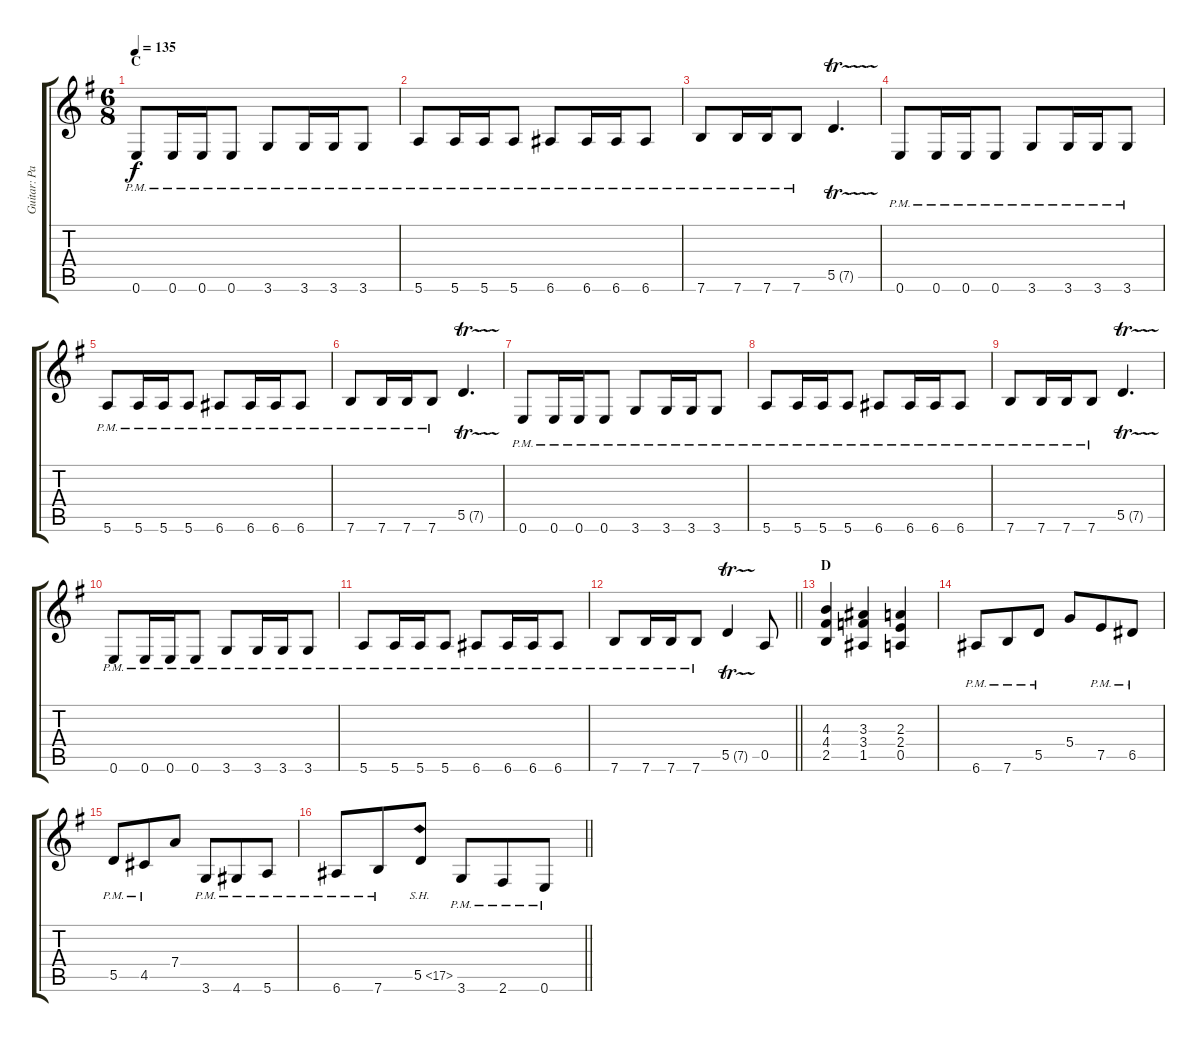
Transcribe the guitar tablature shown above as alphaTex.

\track ("Guitar: Paul" "Guitar: Pa") {instrument distortionguitar}
\staff {score tabs}
\tuning (E4 B3 G3 D3 A2 E2) {hide}
\ts (6 8)
\section ("" "C")
\tempo 135
\clef g2
\ks g
0.6{pm}.8{dy f} 0.6{pm}.16 0.6{pm}.16 0.6{pm}.8 3.6{pm}.8 3.6{pm}.16 3.6{pm}.16 3.6{pm}.8 |
5.6{pm}.8 5.6{pm}.16 5.6{pm}.16 5.6{pm}.8 6.6{pm}.8 6.6{pm}.16 6.6{pm}.16 6.6{pm}.8 |
7.6{pm}.8 7.6{pm}.16 7.6{pm}.16 7.6{pm}.8 5.5{tr (7 16)}.4{d} |
0.6{pm}.8 0.6{pm}.16 0.6{pm}.16 0.6{pm}.8 3.6{pm}.8 3.6{pm}.16 3.6{pm}.16 3.6{pm}.8 |
5.6{pm}.8 5.6{pm}.16 5.6{pm}.16 5.6{pm}.8 6.6{pm}.8 6.6{pm}.16 6.6{pm}.16 6.6{pm}.8 |
7.6{pm}.8 7.6{pm}.16 7.6{pm}.16 7.6{pm}.8 5.5{tr (7 16)}.4{d} |
0.6{pm}.8 0.6{pm}.16 0.6{pm}.16 0.6{pm}.8 3.6{pm}.8 3.6{pm}.16 3.6{pm}.16 3.6{pm}.8 |
5.6{pm}.8 5.6{pm}.16 5.6{pm}.16 5.6{pm}.8 6.6{pm}.8 6.6{pm}.16 6.6{pm}.16 6.6{pm}.8 |
7.6{pm}.8 7.6{pm}.16 7.6{pm}.16 7.6{pm}.8 5.5{tr (7 16)}.4{d} |
0.6{pm}.8 0.6{pm}.16 0.6{pm}.16 0.6{pm}.8 3.6{pm}.8 3.6{pm}.16 3.6{pm}.16 3.6{pm}.8 |
5.6{pm}.8 5.6{pm}.16 5.6{pm}.16 5.6{pm}.8 6.6{pm}.8 6.6{pm}.16 6.6{pm}.16 6.6{pm}.8 |
\barLineRight lightlight
7.6{pm}.8 7.6{pm}.16 7.6{pm}.16 7.6{pm}.8 5.5{tr (7 16)}.4 0.5.8 |
\section ("" "D")
(4.3 4.4 2.5).4 (3.3 3.4 1.5).4 (2.3 2.4 0.5).4 |
6.6{pm}.8 7.6{pm}.8 5.5{pm}.8 5.4.8 7.5{pm}.8 6.5{pm}.8 |
5.5{pm}.8 4.5{pm}.8 7.4.8 3.6{pm}.8 4.6{pm}.8 5.6{pm}.8 |
\barLineRight lightlight
6.6{pm}.8 7.6{pm}.8 5.5{sh 12}.8 3.6{pm}.8 2.6{pm}.8 0.6{pm}.8
